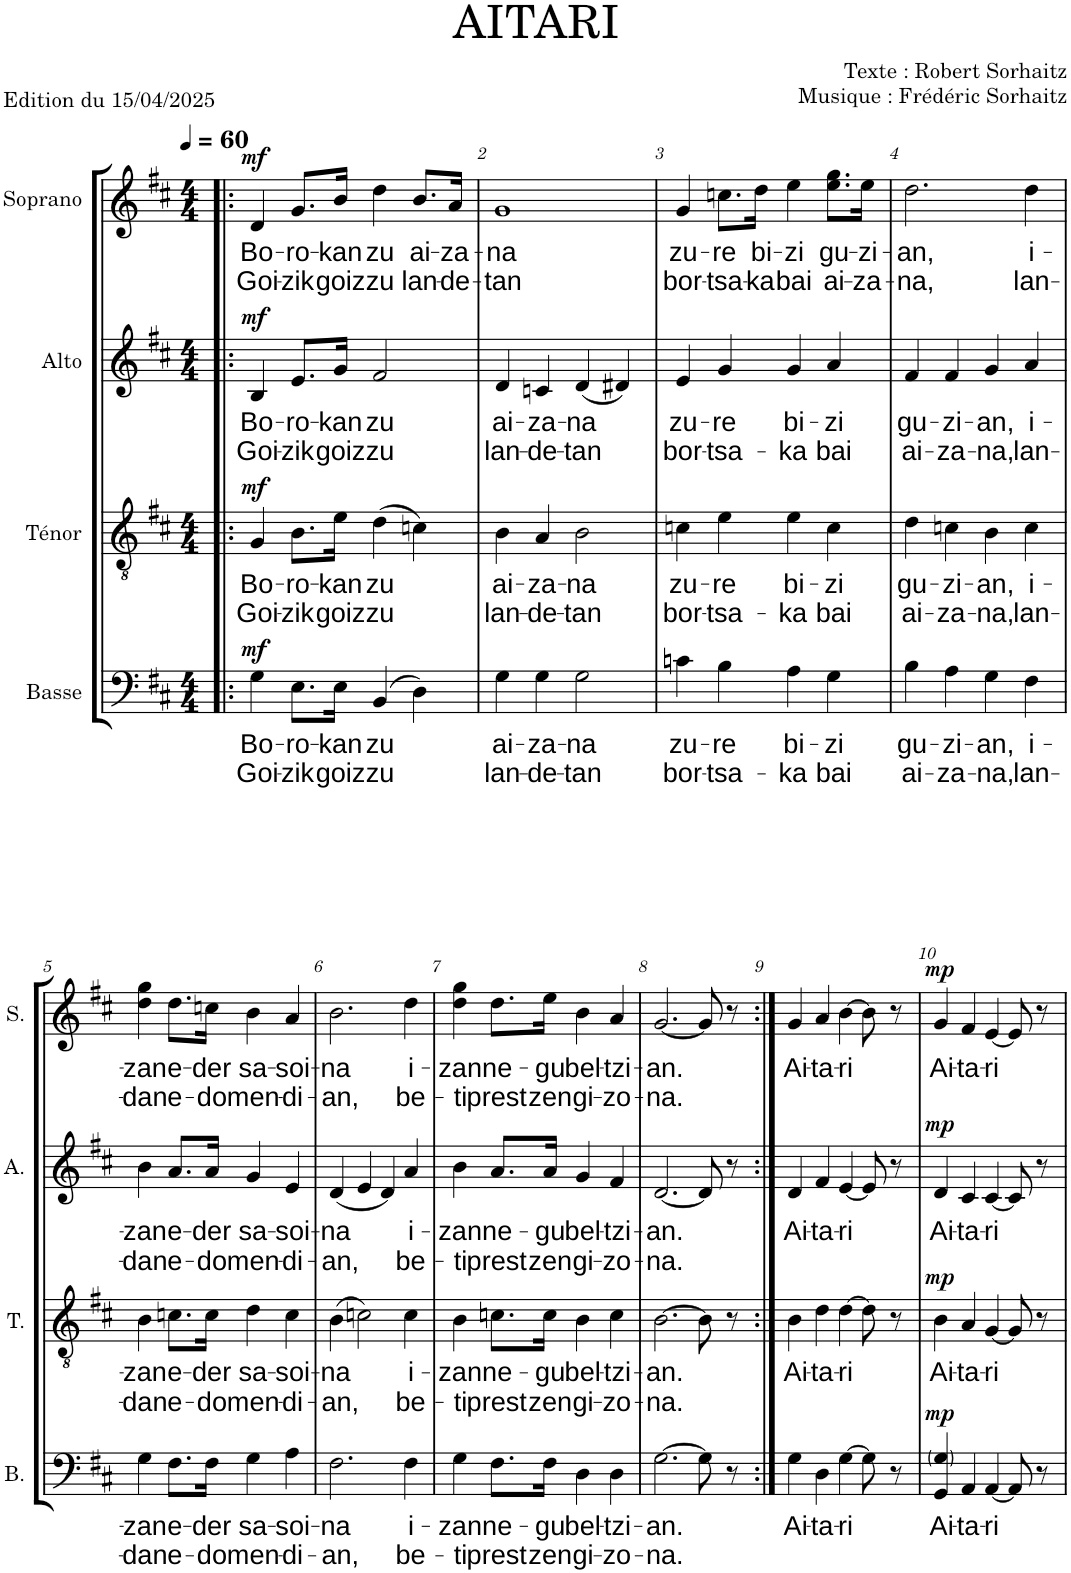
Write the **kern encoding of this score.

**kern	**text	**text	**dynam	**kern	**text	**text	**dynam	**kern	**text	**text	**dynam	**kern	**text	**text	**dynam
*part4	*part4	*part4	*part4	*part3	*part3	*part3	*part3	*part2	*part2	*part2	*part2	*part1	*part1	*part1	*part1
*staff4	*staff4	*staff4	*staff4	*staff3	*staff3	*staff3	*staff3	*staff2	*staff2	*staff2	*staff2	*staff1	*staff1	*staff1	*staff1
*I"Basse	*	*	*	*I"Ténor	*	*	*	*I"Alto	*	*	*	*I"Soprano	*	*	*
*I'B.	*	*	*	*I'T.	*	*	*	*I'A.	*	*	*	*I'S.	*	*	*
*clefF4	*	*	*	*clefGv2	*	*	*	*clefG2	*	*	*	*clefG2	*	*	*
*k[f#c#]	*	*	*	*k[f#c#]	*	*	*	*k[f#c#]	*	*	*	*k[f#c#]	*	*	*
*M4/4	*	*	*	*M4/4	*	*	*	*M4/4	*	*	*	*M4/4	*	*	*
*MM60	*	*	*	*MM60	*	*	*	*MM60	*	*	*	*MM60	*	*	*
=1!|:	=1!|:	=1!|:	=1!|:	=1!|:	=1!|:	=1!|:	=1!|:	=1!|:	=1!|:	=1!|:	=1!|:	=1!|:	=1!|:	=1!|:	=1!|:
!	!LO:LY:b	!LO:LY:b	!LO:DY:a	!	!LO:LY:b	!LO:LY:b	!LO:DY:a	!	!LO:LY:b	!LO:LY:b	!LO:DY:a	!	!LO:LY:b	!LO:LY:b	!LO:DY:a
4G\	Bo-	Goi-	mf	4G/	Bo-	Goi-	mf	4B/	Bo-	Goi-	mf	4d/	Bo-	Goi-	mf
!	!LO:LY:b	!LO:LY:b	!	!	!LO:LY:b	!LO:LY:b	!	!	!LO:LY:b	!LO:LY:b	!	!	!LO:LY:b	!LO:LY:b	!
8.E\L	-ro-	-zik	.	8.B\L	-ro-	-zik	.	8.e/L	-ro-	-zik	.	8.g/L	-ro-	-zik	.
!	!LO:LY:b	!LO:LY:b	!	!	!LO:LY:b	!LO:LY:b	!	!	!LO:LY:b	!LO:LY:b	!	!	!LO:LY:b	!LO:LY:b	!
16E\Jk	-kan	goiz	.	16e\Jk	-kan	goiz	.	16g/Jk	-kan	goiz	.	16b/Jk	-kan	goiz	.
!	!LO:LY:b	!LO:LY:b	!	!	!LO:LY:b	!LO:LY:b	!	!	!LO:LY:b	!LO:LY:b	!	!	!LO:LY:b	!LO:LY:b	!
(4BB/	zu	zu	.	(4d\	zu	zu	.	2f#/	zu	zu	.	4dd\	zu	zu	.
!	!	!	!	!	!	!	!	!	!	!	!	!	!LO:LY:b	!LO:LY:b	!
4D\)	.	.	.	4cn\)	.	.	.	.	.	.	.	8.b/L	ai-	lan-	.
!	!	!	!	!	!	!	!	!	!	!	!	!	!LO:LY:b	!LO:LY:b	!
.	.	.	.	.	.	.	.	.	.	.	.	16a/Jk	-za-	-de-	.
=2	=2	=2	=2	=2	=2	=2	=2	=2	=2	=2	=2	=2	=2	=2	=2
!	!LO:LY:b	!LO:LY:b	!	!	!LO:LY:b	!LO:LY:b	!	!	!LO:LY:b	!LO:LY:b	!	!	!LO:LY:b	!LO:LY:b	!
4G\	ai-	lan-	.	4B\	ai-	lan-	.	4d/	ai-	lan-	.	1g	-na	-tan	.
!	!LO:LY:b	!LO:LY:b	!	!	!LO:LY:b	!LO:LY:b	!	!	!LO:LY:b	!LO:LY:b	!	!	!	!	!
4G\	-za-	-de-	.	4A/	-za-	-de-	.	4cn/	-za-	-de-	.	.	.	.	.
!	!LO:LY:b	!LO:LY:b	!	!	!LO:LY:b	!LO:LY:b	!	!	!LO:LY:b	!LO:LY:b	!	!	!	!	!
2G\	-na	-tan	.	2B\	-na	-tan	.	(4d/	-na	-tan	.	.	.	.	.
.	.	.	.	.	.	.	.	4d#X/)	.	.	.	.	.	.	.
=3	=3	=3	=3	=3	=3	=3	=3	=3	=3	=3	=3	=3	=3	=3	=3
!	!LO:LY:b	!LO:LY:b	!	!	!LO:LY:b	!LO:LY:b	!	!	!LO:LY:b	!LO:LY:b	!	!	!LO:LY:b	!LO:LY:b	!
4cn\	zu-	bor-	.	4cn\	zu-	bor-	.	4e/	zu-	bor-	.	4g/	zu-	bor-	.
!	!LO:LY:b	!LO:LY:b	!	!	!LO:LY:b	!LO:LY:b	!	!	!LO:LY:b	!LO:LY:b	!	!	!LO:LY:b	!LO:LY:b	!
4B\	-re	-tsa-	.	4e\	-re	-tsa-	.	4g/	-re	-tsa-	.	8.ccn\L	-re	-tsa-	.
!	!	!	!	!	!	!	!	!	!	!	!	!	!LO:LY:b	!LO:LY:b	!
.	.	.	.	.	.	.	.	.	.	.	.	16dd\Jk	bi-	-ka	.
!	!LO:LY:b	!LO:LY:b	!	!	!LO:LY:b	!LO:LY:b	!	!	!LO:LY:b	!LO:LY:b	!	!	!LO:LY:b	!LO:LY:b	!
4A\	bi-	-ka	.	4e\	bi-	-ka	.	4g/	bi-	-ka	.	4ee\	-zi	bai	.
!	!LO:LY:b	!LO:LY:b	!	!	!LO:LY:b	!LO:LY:b	!	!	!LO:LY:b	!LO:LY:b	!	!	!LO:LY:b	!LO:LY:b	!
4G\	-zi	bai	.	4c\	-zi	bai	.	4a/	-zi	bai	.	8.ee\ 8.gg\L	gu-	ai-	.
!	!	!	!	!	!	!	!	!	!	!	!	!	!LO:LY:b	!LO:LY:b	!
.	.	.	.	.	.	.	.	.	.	.	.	16ee\Jk	-zi-	-za-	.
=4	=4	=4	=4	=4	=4	=4	=4	=4	=4	=4	=4	=4	=4	=4	=4
!	!LO:LY:b	!LO:LY:b	!	!	!LO:LY:b	!LO:LY:b	!	!	!LO:LY:b	!LO:LY:b	!	!	!LO:LY:b	!LO:LY:b	!
4B\	gu-	ai-	.	4d\	gu-	ai-	.	4f#/	gu-	ai-	.	2.dd\	-an,	-na,	.
!	!LO:LY:b	!LO:LY:b	!	!	!LO:LY:b	!LO:LY:b	!	!	!LO:LY:b	!LO:LY:b	!	!	!	!	!
4A\	-zi-	-za-	.	4cn\	-zi-	-za-	.	4f#/	-zi-	-za-	.	.	.	.	.
!	!LO:LY:b	!LO:LY:b	!	!	!LO:LY:b	!LO:LY:b	!	!	!LO:LY:b	!LO:LY:b	!	!	!	!	!
4G\	-an,	-na,	.	4B\	-an,	-na,	.	4g/	-an,	-na,	.	.	.	.	.
!	!LO:LY:b	!LO:LY:b	!	!	!LO:LY:b	!LO:LY:b	!	!	!LO:LY:b	!LO:LY:b	!	!	!LO:LY:b	!LO:LY:b	!
4F#\	i-	lan-	.	4c\	i-	lan-	.	4a/	i-	lan-	.	4dd\	i-	lan-	.
!!LO:LB:g=z
=5	=5	=5	=5	=5	=5	=5	=5	=5	=5	=5	=5	=5	=5	=5	=5
!	!LO:LY:b	!LO:LY:b	!	!	!LO:LY:b	!LO:LY:b	!	!	!LO:LY:b	!LO:LY:b	!	!	!LO:LY:b	!LO:LY:b	!
4G\	-zan	-dan	.	4B\	-zan	-dan	.	4b\	-zan	-dan	.	4dd\ 4gg\	-zan	-dan	.
!	!LO:LY:b	!LO:LY:b	!	!	!LO:LY:b	!LO:LY:b	!	!	!LO:LY:b	!LO:LY:b	!	!	!LO:LY:b	!LO:LY:b	!
8.F#\L	e-	e-	.	8.cn\L	e-	e-	.	8.a/L	e-	e-	.	8.dd\L	e-	e-	.
!	!LO:LY:b	!LO:LY:b	!	!	!LO:LY:b	!LO:LY:b	!	!	!LO:LY:b	!LO:LY:b	!	!	!LO:LY:b	!LO:LY:b	!
16F#\Jk	-der	-do	.	16c\Jk	-der	-do	.	16a/Jk	-der	-do	.	16ccn\Jk	-der	-do	.
!	!LO:LY:b	!LO:LY:b	!	!	!LO:LY:b	!LO:LY:b	!	!	!LO:LY:b	!LO:LY:b	!	!	!LO:LY:b	!LO:LY:b	!
4G\	sa-	men-	.	4d\	sa-	men-	.	4g/	sa-	men-	.	4b\	sa-	men-	.
!	!LO:LY:b	!LO:LY:b	!	!	!LO:LY:b	!LO:LY:b	!	!	!LO:LY:b	!LO:LY:b	!	!	!LO:LY:b	!LO:LY:b	!
4A\	-soi-	-di-	.	4c\	-soi-	-di-	.	4e/	-soi-	-di-	.	4a/	-soi-	-di-	.
=6	=6	=6	=6	=6	=6	=6	=6	=6	=6	=6	=6	=6	=6	=6	=6
!	!LO:LY:b	!LO:LY:b	!	!	!LO:LY:b	!LO:LY:b	!	!	!LO:LY:b	!LO:LY:b	!	!	!LO:LY:b	!LO:LY:b	!
2.F#\	-na	-an,	.	(4B\	-na	-an,	.	(4d/	-na	-an,	.	2.b\	-na	-an,	.
.	.	.	.	2cn\)	.	.	.	4e/	.	.	.	.	.	.	.
.	.	.	.	.	.	.	.	4d/)	.	.	.	.	.	.	.
!	!LO:LY:b	!LO:LY:b	!	!	!LO:LY:b	!LO:LY:b	!	!	!LO:LY:b	!LO:LY:b	!	!	!LO:LY:b	!LO:LY:b	!
4F#\	i-	be-	.	4c\	i-	be-	.	4a/	i-	be-	.	4dd\	i-	be-	.
=7	=7	=7	=7	=7	=7	=7	=7	=7	=7	=7	=7	=7	=7	=7	=7
!	!LO:LY:b	!LO:LY:b	!	!	!LO:LY:b	!LO:LY:b	!	!	!LO:LY:b	!LO:LY:b	!	!	!LO:LY:b	!LO:LY:b	!
4G\	-zan	-ti	.	4B\	-zan	-ti	.	4b\	-zan	-ti	.	4dd\ 4gg\	-zan	-ti	.
!	!LO:LY:b	!LO:LY:b	!	!	!LO:LY:b	!LO:LY:b	!	!	!LO:LY:b	!LO:LY:b	!	!	!LO:LY:b	!LO:LY:b	!
8.F#\L	ne-	prest	.	8.cn\L	ne-	prest	.	8.a/L	ne-	prest	.	8.dd\L	ne-	prest	.
!	!LO:LY:b	!LO:LY:b	!	!	!LO:LY:b	!LO:LY:b	!	!	!LO:LY:b	!LO:LY:b	!	!	!LO:LY:b	!LO:LY:b	!
16F#\Jk	-gu	zen	.	16c\Jk	-gu	zen	.	16a/Jk	-gu	zen	.	16ee\Jk	-gu	zen	.
!	!LO:LY:b	!LO:LY:b	!	!	!LO:LY:b	!LO:LY:b	!	!	!LO:LY:b	!LO:LY:b	!	!	!LO:LY:b	!LO:LY:b	!
4D\	bel-	gi-	.	4B\	bel-	gi-	.	4g/	bel-	gi-	.	4b\	bel-	gi-	.
!	!LO:LY:b	!LO:LY:b	!	!	!LO:LY:b	!LO:LY:b	!	!	!LO:LY:b	!LO:LY:b	!	!	!LO:LY:b	!LO:LY:b	!
4D\	-tzi-	-zo-	.	4c\	-tzi-	-zo-	.	4f#/	-tzi-	-zo-	.	4a/	-tzi-	-zo-	.
=8	=8	=8	=8	=8	=8	=8	=8	=8	=8	=8	=8	=8	=8	=8	=8
!	!LO:LY:b	!LO:LY:b	!	!	!LO:LY:b	!LO:LY:b	!	!	!LO:LY:b	!LO:LY:b	!	!	!LO:LY:b	!LO:LY:b	!
[2.G\	-an.	-na.	.	[2.B\	-an.	-na.	.	[2.d/	-an.	-na.	.	[2.g/	-an.	-na.	.
8G\]	.	.	.	8B\]	.	.	.	8d/]	.	.	.	8g/]	.	.	.
8r	.	.	.	8r	.	.	.	8r	.	.	.	8r	.	.	.
=9:|!	=9:|!	=9:|!	=9:|!	=9:|!	=9:|!	=9:|!	=9:|!	=9:|!	=9:|!	=9:|!	=9:|!	=9:|!	=9:|!	=9:|!	=9:|!
!	!LO:LY:b	!	!	!	!LO:LY:b	!	!	!	!LO:LY:b	!	!	!	!LO:LY:b	!	!
4G\	Ai-	.	.	4B\	Ai-	.	.	4d/	Ai-	.	.	4g/	Ai-	.	.
!	!LO:LY:b	!	!	!	!LO:LY:b	!	!	!	!LO:LY:b	!	!	!	!LO:LY:b	!	!
4D\	-ta-	.	.	4d\	-ta-	.	.	4f#/	-ta-	.	.	4a/	-ta-	.	.
!	!LO:LY:b	!	!	!	!LO:LY:b	!	!	!	!LO:LY:b	!	!	!	!LO:LY:b	!	!
[4G\	-ri	.	.	[4d\	-ri	.	.	[4e/	-ri	.	.	[4b\	-ri	.	.
8G\]	.	.	.	8d\]	.	.	.	8e/]	.	.	.	8b\]	.	.	.
8r	.	.	.	8r	.	.	.	8r	.	.	.	8r	.	.	.
=10	=10	=10	=10	=10	=10	=10	=10	=10	=10	=10	=10	=10	=10	=10	=10
!	!LO:LY:b	!	!LO:DY:a	!	!LO:LY:b	!	!LO:DY:a	!	!LO:LY:b	!	!LO:DY:a	!	!LO:LY:b	!	!LO:DY:a
4GG/ 4G/	Ai-	.	mp	4B\	Ai-	.	mp	4d/	Ai-	.	mp	4g/	Ai-	.	mp
!	!LO:LY:b	!	!	!	!LO:LY:b	!	!	!	!LO:LY:b	!	!	!	!LO:LY:b	!	!
4AA/	-ta-	.	.	4A/	-ta-	.	.	4c#/	-ta-	.	.	4f#/	-ta-	.	.
!	!LO:LY:b	!	!	!	!LO:LY:b	!	!	!	!LO:LY:b	!	!	!	!LO:LY:b	!	!
[4AA/	-ri	.	.	[4G/	-ri	.	.	[4c#/	-ri	.	.	[4e/	-ri	.	.
8AA/]	.	.	.	8G/]	.	.	.	8c#/]	.	.	.	8e/]	.	.	.
8r	.	.	.	8r	.	.	.	8r	.	.	.	8r	.	.	.
=	=	=	=	=	=	=	=	=	=	=	=	=	=	=	=
*-	*-	*-	*-	*-	*-	*-	*-	*-	*-	*-	*-	*-	*-	*-	*-
